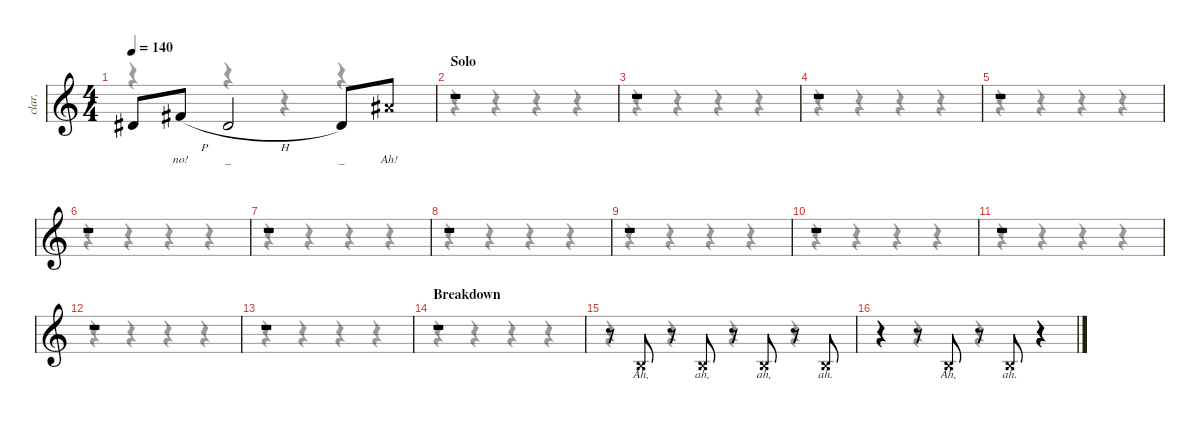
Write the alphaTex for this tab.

\defaultSystemsLayout 4
\hideDynamics
\bracketExtendMode nobrackets
\otherSystemsTrackNameOrientation horizontal
\track ("David Lee Roth (Vocals)" "clar.") {instrument clarinet}
\staff {score}
\tuning (E4 B3 G3 D3 A2 E2)
\voice
\ts (4 4)
\tempo 140
\clef g2
\ks c
4.2{t acc #}.8{dy f beam Up} 7.2{h acc #}.8{lyrics (0 "no!") lyrics (1 "") lyrics (2 "") lyrics (3 "") lyrics (4 "") beam Up} 4.2{h acc #}.2{lyrics (0 "_") lyrics (1 "") lyrics (2 "") lyrics (3 "") lyrics (4 "") beam Up} 4.2{acc #}.8{lyrics (0 "_") lyrics (1 "") lyrics (2 "") lyrics (3 "") lyrics (4 "") beam Up} 6.1{x acc #}.8{lyrics (0 "Ah!") lyrics (1 "") lyrics (2 "") lyrics (3 "") lyrics (4 "") beam Up} |
\section ("" "Solo")
r.1{beam Up} |
r.1{beam Up} |
r.1{beam Up} |
r.1{beam Up} |
r.1{beam Up} |
r.1{beam Up} |
r.1{beam Up} |
r.1{beam Up} |
r.1{beam Up} |
r.1{beam Up} |
r.1{beam Up} |
r.1{beam Up} |
\section ("" "Breakdown")
r.1{beam Up} |
r.8{beam Up} 0.2{x}.8{lyrics (0 "Ah,") lyrics (1 "") lyrics (2 "") lyrics (3 "") lyrics (4 "") beam Up} r.8{beam Up} 0.2{x}.8{lyrics (0 "ah,") lyrics (1 "") lyrics (2 "") lyrics (3 "") lyrics (4 "") beam Up} r.8{beam Up} 0.2{x}.8{lyrics (0 "ah,") lyrics (1 "") lyrics (2 "") lyrics (3 "") lyrics (4 "") beam Up} r.8{beam Up} 0.2{x}.8{lyrics (0 "ah.") lyrics (1 "") lyrics (2 "") lyrics (3 "") lyrics (4 "") beam Up} |
r.4{beam Up} r.8{beam Up} 0.2{x}.8{lyrics (0 "Ah,") lyrics (1 "") lyrics (2 "") lyrics (3 "") lyrics (4 "") beam Up} r.8{beam Up} 0.2{x}.8{lyrics (0 "ah.") lyrics (1 "") lyrics (2 "") lyrics (3 "") lyrics (4 "") beam Up} r.4{beam Up}
\voice
\clef g2
\ottava regular
\simile none
\ks c
r.4{dy mf beam Down} r.4{beam Down} r.4{beam Down} r.4{beam Down} |
r.4{beam Down} r.4{beam Down} r.4{beam Down} r.4{beam Down} |
r.4{beam Down} r.4{beam Down} r.4{beam Down} r.4{beam Down} |
r.4{beam Down} r.4{beam Down} r.4{beam Down} r.4{beam Down} |
r.4{beam Down} r.4{beam Down} r.4{beam Down} r.4{beam Down} |
r.4{beam Down} r.4{beam Down} r.4{beam Down} r.4{beam Down} |
r.4{beam Down} r.4{beam Down} r.4{beam Down} r.4{beam Down} |
r.4{beam Down} r.4{beam Down} r.4{beam Down} r.4{beam Down} |
r.4{beam Down} r.4{beam Down} r.4{beam Down} r.4{beam Down} |
r.4{beam Down} r.4{beam Down} r.4{beam Down} r.4{beam Down} |
r.4{beam Down} r.4{beam Down} r.4{beam Down} r.4{beam Down} |
r.4{beam Down} r.4{beam Down} r.4{beam Down} r.4{beam Down} |
r.4{beam Down} r.4{beam Down} r.4{beam Down} r.4{beam Down} |
r.4{beam Down} r.4{beam Down} r.4{beam Down} r.4{beam Down} |
r.4{beam Down} r.4{beam Down} r.4{beam Down} r.4{beam Down} |
r.4{beam Down} r.4{beam Down} r.4{beam Down} r.4{beam Down}
